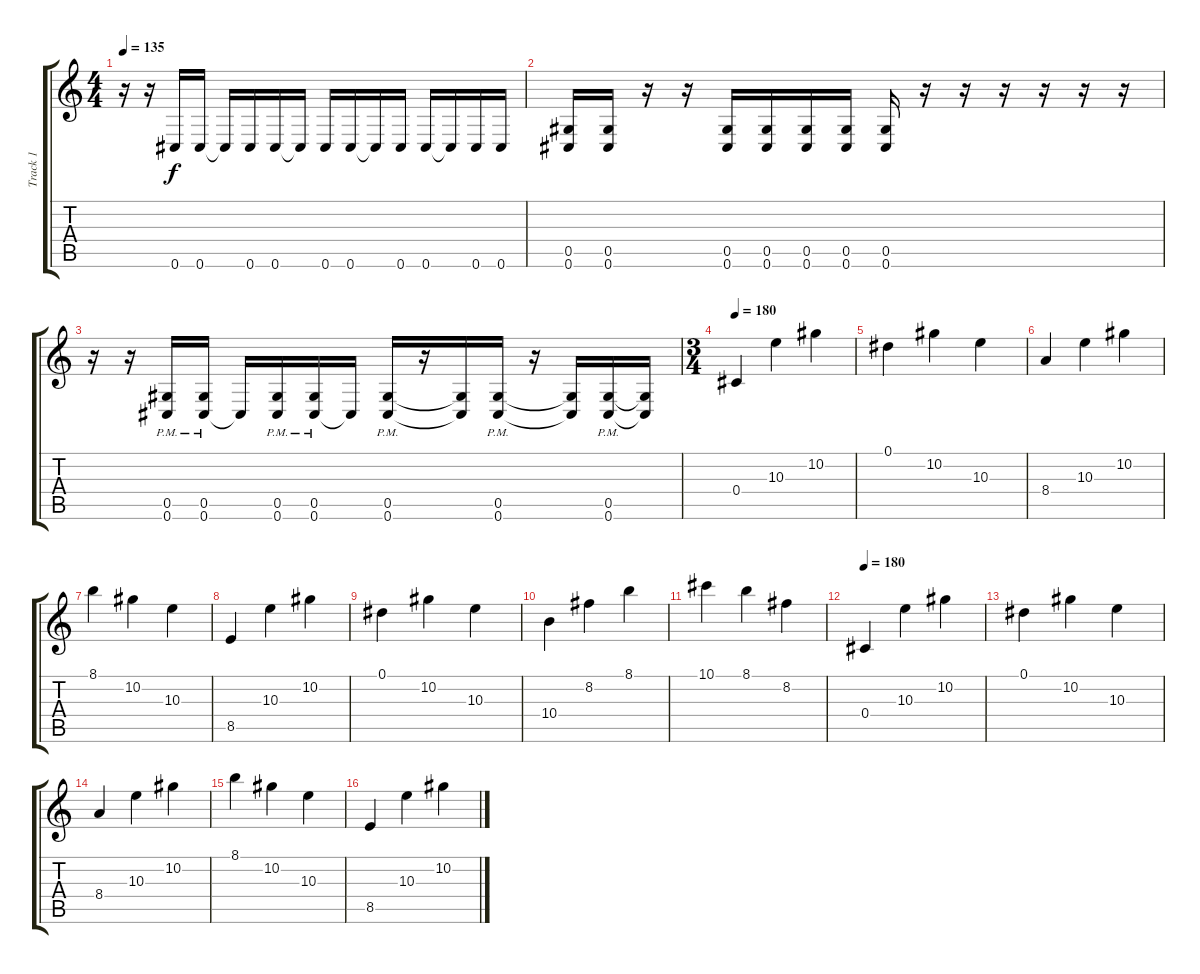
\track ("Track 1" "Track 1") {instrument distortionguitar}
\staff {score tabs}
\tuning (Eb4 Bb3 Gb3 Db3 Ab2 Db2) {hide}
\ts (4 4)
\tempo 135
\clef g2
\ks c
r.16{dy f} r.16 0.6.16 0.6.16 0.6{t}.16 0.6.16 0.6.16 0.6{t}.16 0.6.16 0.6.16 0.6{t}.16 0.6.16 0.6.16 0.6{t}.16 0.6.16 0.6.16 |
(0.5 0.6).16 (0.5 0.6).16 r.16 r.16 (0.5 0.6).16 (0.5 0.6).16 (0.5 0.6).16 (0.5 0.6).16 (0.5 0.6).16 r.16 r.16 r.16 r.16 r.16 r.16 |
r.16 r.16 (0.5{pm} 0.6{pm}).16 (0.5{pm} 0.6{pm}).16 0.6{t}.16 (0.5{pm} 0.6{pm}).16 (0.5{pm} 0.6{pm}).16 0.6{t}.16 (0.5{pm} 0.6{pm}).16 r.16 (0.5{t} 0.6{t}).16 (0.5{pm} 0.6{pm}).16 r.16 (0.5{t} 0.6{t}).16 (0.5{pm} 0.6{pm}).16 (0.5{t} 0.6{t}).16 |
\ts (3 4)
\tempo 180
0.4.4 10.3.4 10.2.4 |
0.1.4 10.2.4 10.3.4 |
8.4.4 10.3.4 10.2.4 |
8.1.4 10.2.4 10.3.4 |
8.5.4 10.3.4 10.2.4 |
0.1.4 10.2.4 10.3.4 |
10.4.4 8.2.4 8.1.4 |
10.1.4 8.1.4 8.2.4 |
\tempo 180
0.4.4 10.3.4 10.2.4 |
0.1.4 10.2.4 10.3.4 |
8.4.4 10.3.4 10.2.4 |
8.1.4 10.2.4 10.3.4 |
8.5.4 10.3.4 10.2.4
